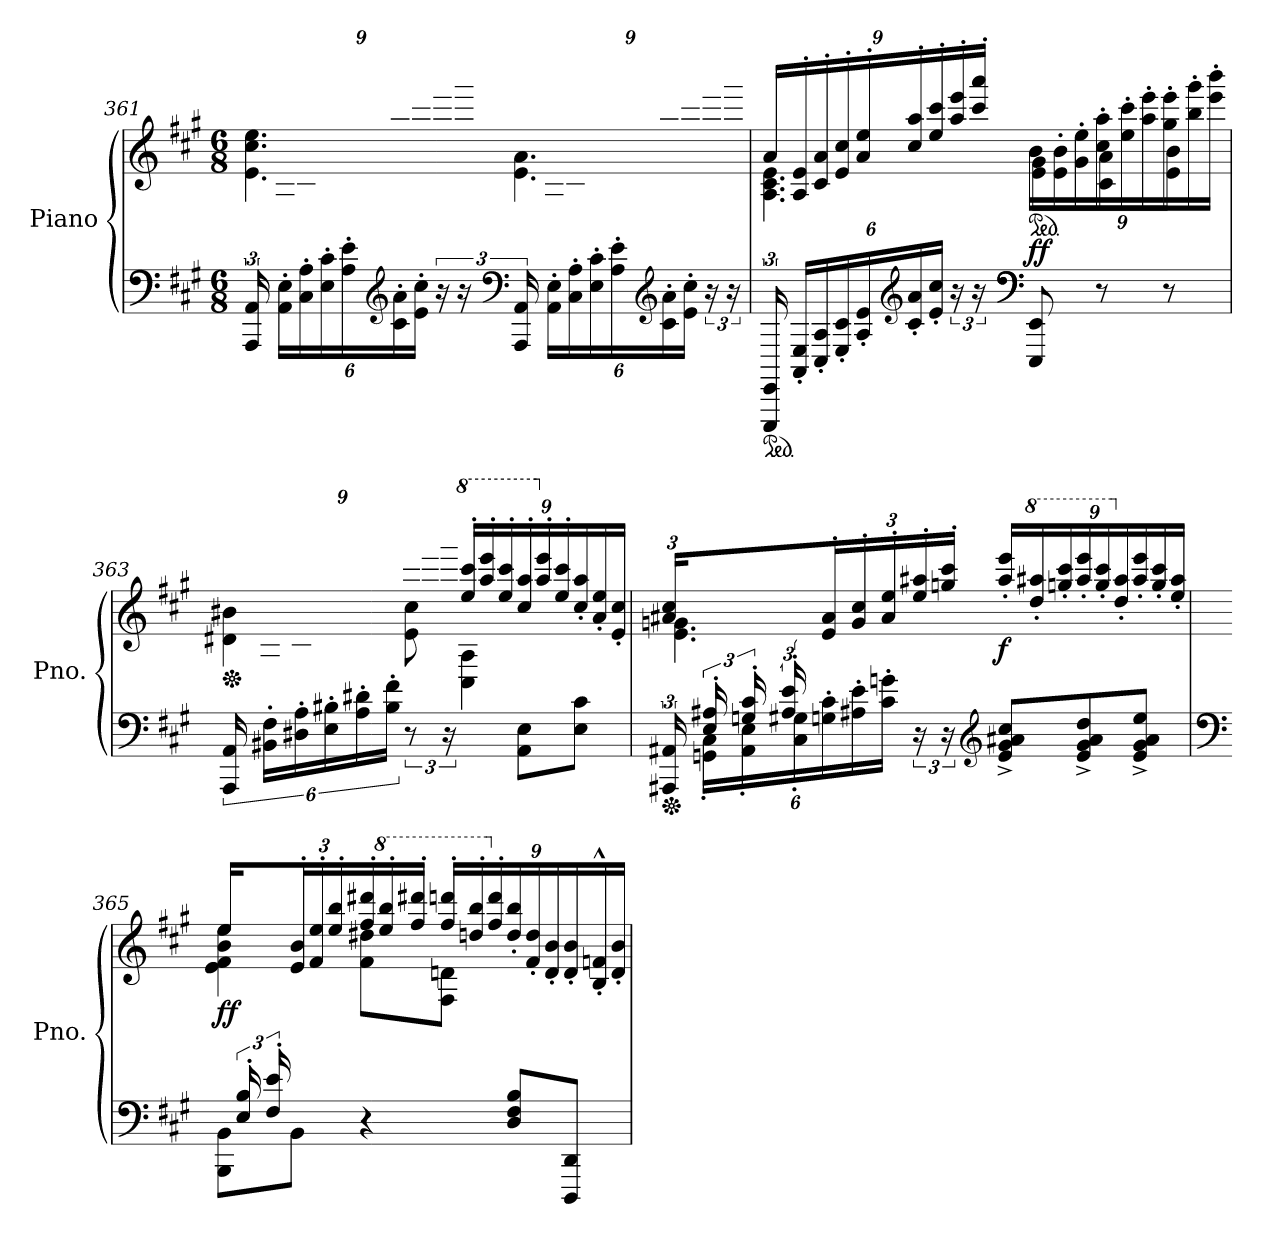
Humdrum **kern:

**kern	**kern	**dynam
*part1	*part1	*part1
*staff2	*staff1	*staff1/2
*I"Piano	*	*
*I'Pno.	*	*
*clefF4	*clefG2	*
*k[f#c#g#]	*k[f#c#g#]	*
*M6/8	*M6/8	*
*	*Xbrackettup	*
=361	=361	=361
*	*^	*
24AAA/ 24AA/	24ee/LLyy	4.e\ 4.cc#\ 4.ee\	.
24AA\' 24E\'LL	24A/' 24e/'	.	.
24C#\' 24A\'	24c#/' 24a/'	.	.
24E\' 24c#\'	24e/' 24cc#/'	.	.
24A\' 24e\'	24a/' 24ee/'	.	.
*clefG2	*	*	*
24c#\' 24a\'	24cc#/' 24aa/'	.	.
24e\' 24cc#\'JJ	24ee/' 24ccc#/'	.	.
24r	24aa/' 24eee/'	.	.
24r	24ccc#/' 24aaa/'JJ	.	.
*clefF4	*	*	*
24AAA/ 24AA/	24a/LLyy	4.e\ 4.a\	.
24AA\' 24E\'LL	24A/' 24e/'	.	.
24C#\' 24A\'	24c#/' 24a/'	.	.
24E\' 24c#\'	24e/' 24cc#/'	.	.
24A\' 24e\'	24a/' 24ee/'	.	.
*clefG2	*	*	*
24c#\' 24a\'	24cc#/' 24aa/'	.	.
24e\' 24cc#\'JJ	24ee/' 24ccc#/'	.	.
24r	24aa/' 24eee/'	.	.
24r	24ccc#/' 24aaa/'JJ	.	.
*	*v	*v	*
!!LO:LB:g=z
=362	=362	=362
*ped	*	*
*^	*^	*
*	*	*	*^	*
24EEE/ 24EE/	4.ryy	24a/LL	4.A\ 4.c#\ 4.e\	4.ryy	.
24AA/' 24E/'LL	.	24A/' 24e/'	.	.	.
24C#/' 24A/'	.	24c#/' 24a/'	.	.	.
24E/' 24c#/'	.	24e/' 24cc#/'	.	.	.
24A/' 24e/'	.	24a/' 24ee/'	.	.	.
*clefG2	*	*	*	*	*
24c#/' 24a/'	.	24cc#/' 24aa/'	.	.	.
24e/' 24cc#/'JJ	.	24ee/' 24ccc#/'	.	.	.
24r	.	24aa/' 24eee/'	.	.	.
24r	.	24ccc#/' 24aaa/'JJ	.	.	.
*clefF4	*	*	*	*	*
*	*	*ped	*	*	*
!	!	!	!	!	!LO:DY:a=2
4.ryy	8EEE/ 8EE/	24b\LL	4.ryy	8e\ 8g#\L	ff
.	.	24e\' 24b\'	.	.	.
.	.	24g#\' 24ee\'	.	.	.
.	8r	24cc#\' 24aa\'	.	8c#\ 8a\	.
.	.	24ee\' 24ccc#\'	.	.	.
.	.	24aa\' 24eee\'	.	.	.
.	8r	24gg#\' 24eee\'	.	8e\ 8b\J	.
.	.	24bb\' 24ggg#\'	.	.	.
.	.	24eee\' 24bbb\'JJ	.	.	.
=363	=363	=363	=363	=363	=363
*	*	*Xped	*	*	*
24AAA/ 24AA/	2ryy	24b#X/LLyy	4d#X\ 4b#\	4.ryy	.
24BB#X\' 24F#\'LL	.	24A/' 24d#/'	.	.	.
24D#X\' 24A\'	.	24B#X/' 24f#/'	.	.	.
24E\' 24B#X\'	.	24d#/' 24a/'	.	.	.
24A\' 24d#X\'	.	24f#/' 24b#/'	.	.	.
24B#\' 24f#\'JJ	.	24a/' 24dd#X/'	.	.	.
12r	.	24ee/' 24ccc#/'	8e\ 8cc#\	.	.
.	.	24aa/' 24eee/'	.	.	.
24r	.	24ccc#/' 24aaa/'JJ	.	.	.
*	*	*8va	*	*	*
4ryy	.	24eee/' 24cccc#/'LL	4.ryy	4c#\ 4a\	.
.	.	24aaa/' 24eeee/'	.	.	.
.	.	24eee/' 24cccc#/'	.	.	.
.	8AA\ 8E\L	24ccc#/' 24aaa/'	.	.	.
*	*	*X8va	*	*	*
.	.	24aa/' 24eee/'	.	.	.
.	.	24ee/' 24ccc#/'	.	.	.
8ryy	8E\ 8c#\J	24cc#/' 24aa/'	.	8ryy	.
.	.	24a/' 24ee/'	.	.	.
.	.	24e/' 24cc#/'JJ	.	.	.
*	*	*v	*v	*v	*
!!LO:LB:g=z
=364	=364	=364	=364
*Xped	*	*	*
*	*	*^	*
24ryy	24AAA#X/ 24AA#X/	24a#X/ 24cc#/LL	4.e\ 4.gn\	.
24E/' 24A#X/'	24GGn\' 24C#\'LL	8ryy	.	.
24Gn/' 24c#/'	24AA#\' 24E\'	.	.	.
24A#/' 24e/'	24C#\' 24G#\'	.	.	.
12%7ryy	24Gn\' 24c#\'	24e/' 24a#/'	.	.
.	24A#X\' 24e\'	24g/' 24cc#/'	.	.
.	24c#\' 24gn\'JJ	24a#/' 24ee/'	.	.
.	24r	24ee/' 24aa#X/'	.	.
.	24r	24ggn/' 24ccc#/'JJ	.	.
*clefG2	*	*	*	*
!	!	!	!	!LO:DY:b
.	8e/^ 8g/^ 8a#X/^ 8cc#/^L	24aa#/' 24eee/'LL	4.ryy	f
*	*	*8va	*	*
.	.	24ddd/' 24aaa#X/'	.	.
.	.	24gggn/' 24cccc#/'	.	.
.	8e/^ 8g/^ 8a#/^ 8dd/^	24aaa#/' 24eeee/'	.	.
.	.	24ggg/' 24cccc#/'	.	.
*	*	*X8va	*	*
.	.	24dd/' 24aa#/'	.	.
.	8e/^ 8g/^ 8a#/^ 8ee/^J	24aa#/' 24eee/'	.	.
.	.	24gg/' 24ccc#/'	.	.
.	.	24ee/' 24aa#/'JJ	.	.
*	*	*v	*v	*
=365	=365	=365	=365
*clefF4	*	*	*
*	*	*^	*
*	*	*	*^	*
!	!	!	!	!	!LO:DY:b
24ryy	8BBB\ 8BB\L	24ee/LL	4e\ 4f#\ 4b\ 4ee\	4ryy	ff
24E/' 24B/'	.	12ryy	.	.	.
24F#/' 24e/'	.	.	.	.	.
2ryy	8BB\J	24e/' 24b/'	.	.	.
.	.	24f#/' 24ee/'	.	.	.
.	.	24ee/' 24bb/'	.	.	.
.	4r	24ff#/' 24ddd#X/'	2ryy	8f#\ 8dd#X\L	.
*	*	*8va	*	*	*
.	.	24eee/' 24bbb/'	.	.	.
.	.	24fff#/' 24dddd#X/'JJ	.	.	.
.	.	24fff#/' 24ddddn/'LL	.	8f#\ 8ddn\J	.
.	.	24dddn/' 24bbb/'	.	.	.
*	*	*X8va	*	*	*
.	.	24ff#/' 24ddd/'	.	.	.
.	8D\ 8F#\ 8B\L	24dd/' 24bb/'	.	4ryy	.
.	.	24f#/' 24dd/'	.	.	.
.	.	24d/' 24b/'	.	.	.
8ryy	8DDD/ 8DD/J	24d/' 24b/'	.	.	.
.	.	24B/'^^ 24fn/'^^	.	.	.
.	.	24d/' 24b/'JJ	.	.	.
*v	*v	*	*	*	*
*	*v	*v	*v	*
=	=	=
*-	*-	*-
